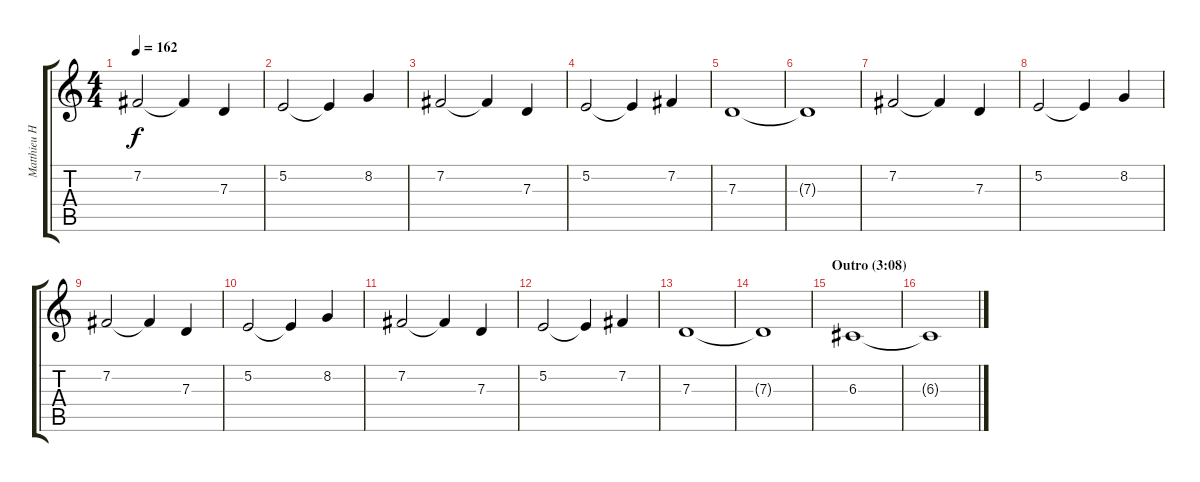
\track ("Matthieu Hartley (keyboards)" "Matthieu H") {instrument ocarina}
\staff {score tabs}
\tuning (E4 B3 G3 D3 A2 E2) {hide}
\ts (4 4)
\tempo 162
\clef g2
\ks c
7.2.2{dy f} 7.2{t}.4 7.3.4 |
5.2.2 5.2{t}.4 8.2.4 |
7.2.2 7.2{t}.4 7.3.4 |
5.2.2 5.2{t}.4 7.2.4 |
7.3.1 |
7.3{t}.1 |
7.2.2 7.2{t}.4 7.3.4 |
5.2.2 5.2{t}.4 8.2.4 |
7.2.2 7.2{t}.4 7.3.4 |
5.2.2 5.2{t}.4 8.2.4 |
7.2.2 7.2{t}.4 7.3.4 |
5.2.2 5.2{t}.4 7.2.4 |
7.3.1 |
7.3{t}.1 |
\section ("" "Outro (3:08)")
6.3.1 |
6.3{t}.1
